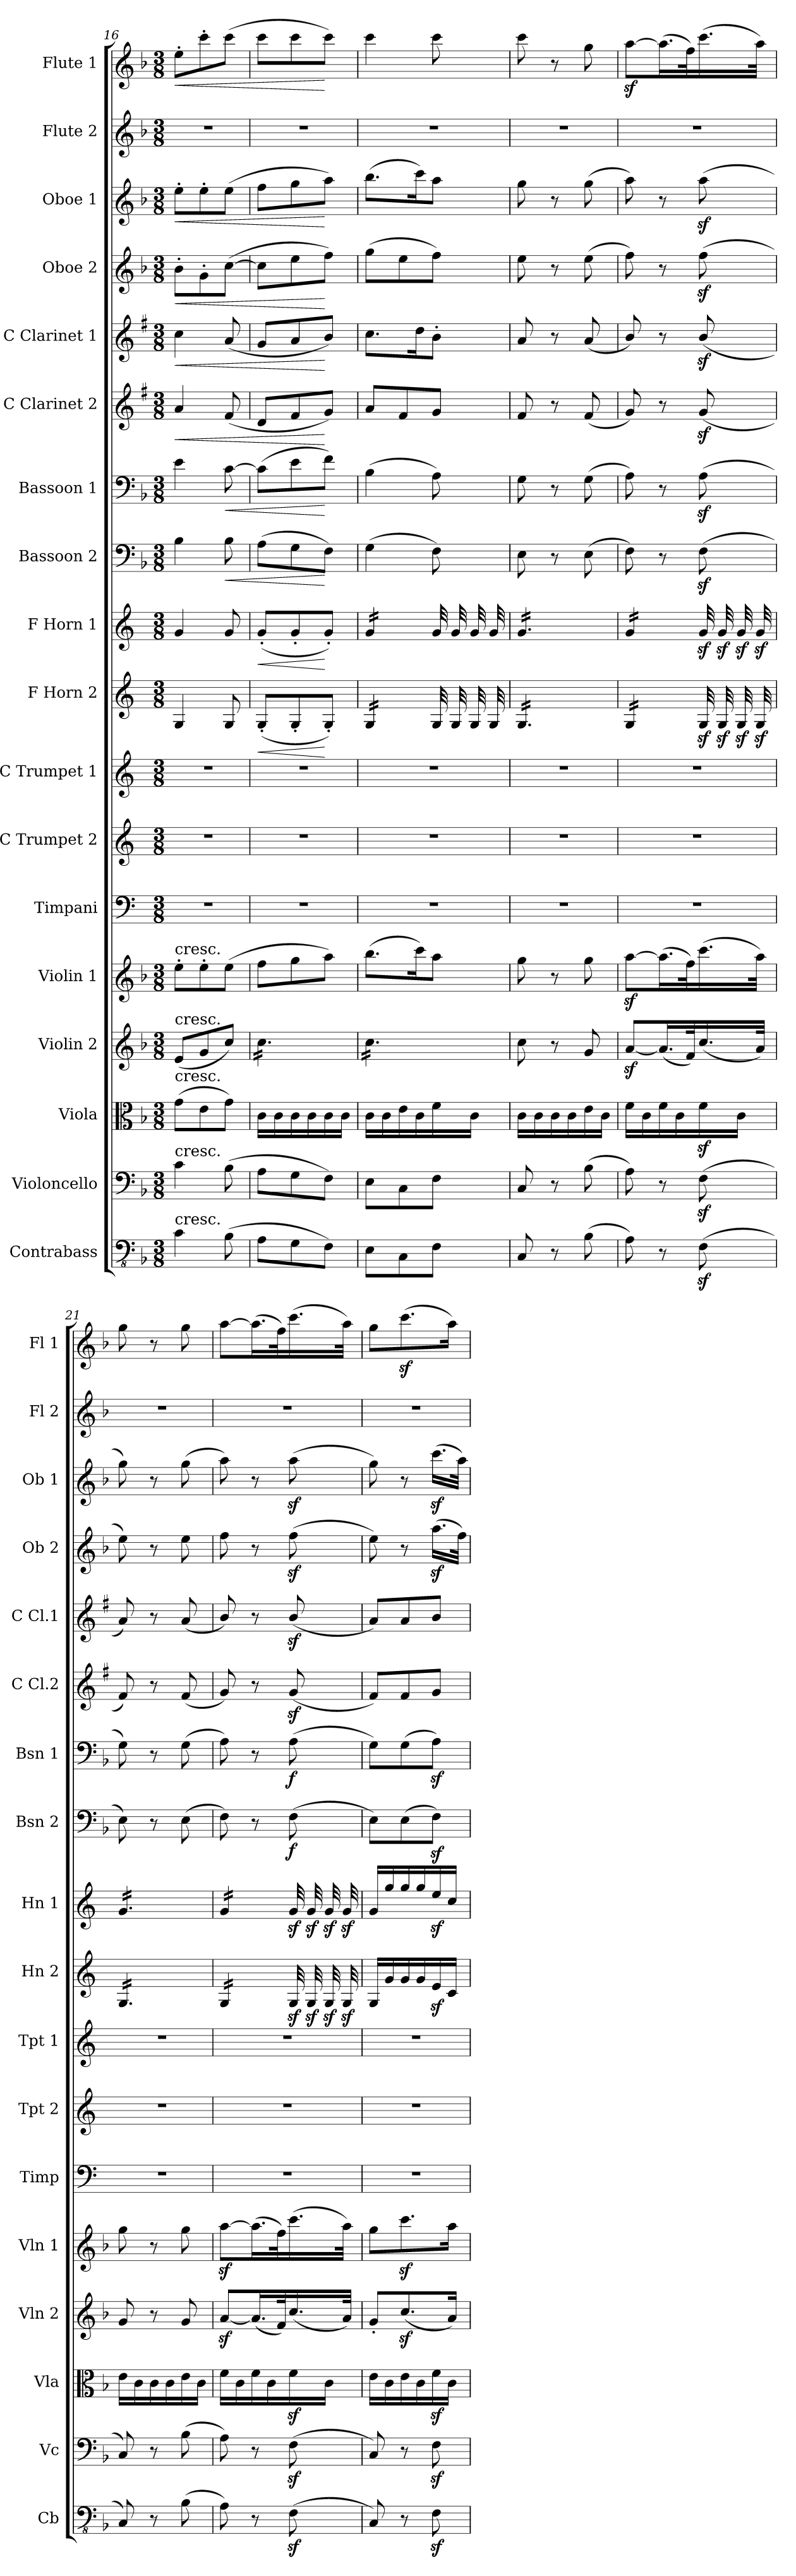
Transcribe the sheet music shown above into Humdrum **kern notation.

**kern	**kern	**kern	**kern	**kern	**kern	**kern	**kern	**kern	**dynam	**kern	**dynam	**kern	**dynam	**kern	**dynam	**kern	**dynam	**kern	**dynam	**kern	**dynam	**kern	**dynam	**kern	**kern	**dynam
*part18	*part17	*part16	*part15	*part14	*part13	*part12	*part11	*part10	*part10	*part9	*part9	*part8	*part8	*part7	*part7	*part6	*part6	*part5	*part5	*part4	*part4	*part3	*part3	*part2	*part1	*part1
*staff18	*staff17	*staff16	*staff15	*staff14	*staff13	*staff12	*staff11	*staff10	*staff10	*staff9	*staff9	*staff8	*staff8	*staff7	*staff7	*staff6	*staff6	*staff5	*staff5	*staff4	*staff4	*staff3	*staff3	*staff2	*staff1	*staff1
*I"Contrabass	*I"Violoncello	*I"Viola	*I"Violin 2	*I"Violin 1	*I"Timpani	*I"C Trumpet 2	*I"C Trumpet 1	*I"F Horn 2	*	*I"F Horn 1	*	*I"Bassoon 2	*	*I"Bassoon 1	*	*I"C Clarinet 2	*	*I"C Clarinet 1	*	*I"Oboe 2	*	*I"Oboe 1	*	*I"Flute 2	*I"Flute 1	*
*I'Cb	*I'Vc	*I'Vla	*I'Vln 2	*I'Vln 1	*I'Timp	*I'Tpt 2	*I'Tpt 1	*I'Hn 2	*	*I'Hn 1	*	*I'Bsn 2	*	*I'Bsn 1	*	*I'C Cl.2	*	*I'C Cl.1	*	*I'Ob 2	*	*I'Ob 1	*	*I'Fl 2	*I'Fl 1	*
*clefFv4	*clefF4	*clefC3	*clefG2	*clefG2	*clefF4	*clefG2	*clefG2	*clefG2	*	*clefG2	*	*clefF4	*	*clefF4	*	*clefG2	*	*clefG2	*	*clefG2	*	*clefG2	*	*clefG2	*clefG2	*
*	*	*	*	*	*	*	*	*ITrd4c7	*	*ITrd4c7	*	*	*	*	*	*ITrd1c2	*	*ITrd1c2	*	*	*	*	*	*	*	*
*k[b-]	*k[b-]	*k[b-]	*k[b-]	*k[b-]	*k[]	*k[]	*k[]	*k[b-]	*	*k[b-]	*	*k[b-]	*	*k[b-]	*	*k[b-]	*	*k[b-]	*	*k[b-]	*	*k[b-]	*	*k[b-]	*k[b-]	*
*F:	*F:	*F:	*F:	*F:	*	*	*	*	*	*	*	*F:	*	*F:	*	*F:	*	*F:	*	*F:	*	*F:	*	*F:	*F:	*
*M3/8	*M3/8	*M3/8	*M3/8	*M3/8	*M3/8	*M3/8	*M3/8	*M3/8	*	*M3/8	*	*M3/8	*	*M3/8	*	*M3/8	*	*M3/8	*	*M3/8	*	*M3/8	*	*M3/8	*M3/8	*
=16	=16	=16	=16	=16	=16	=16	=16	=16	=16	=16	=16	=16	=16	=16	=16	=16	=16	=16	=16	=16	=16	=16	=16	=16	=16	=16
!	!	!	!	!LO:TX:a:t=cresc.	!	!	!	!	!	!	!	!	!	!	!	!	!	!	!	!	!	!	!	!	!	!
!	!	!	!LO:TX:a:t=cresc.	!	!	!	!	!	!	!	!	!	!	!	!	!	!	!	!	!	!	!	!	!	!	!
!	!	!LO:TX:a:t=cresc.	!	!	!	!	!	!	!	!	!	!	!	!	!	!	!	!	!	!	!	!	!	!	!	!
!	!LO:TX:a:t=cresc.	!	!	!	!	!	!	!	!	!	!	!	!	!	!	!	!	!	!	!	!	!	!	!	!	!
!LO:TX:a:t=cresc.	!	!	!	!	!	!	!	!	!	!	!	!	!	!	!	!	!	!	!	!	!	!	!	!	!	!
!	!	!	!	!	!	!	!	!	!	!	!	!	!	!	!	!	!LO:HP:b	!	!LO:HP:b	!	!LO:HP:b	!	!LO:HP:b	!	!	!LO:HP:b
4C\	4c\	(8g\L	(8e/L	8ee'\L	4.r	4.r	4.r	4C/	.	4c/	.	4B-\	.	4e\	.	4g/	<	4b-\	<	8b-'\L	<	8ee'\L	<	4.r	8ee'\L	<
.	.	8e\	8g/	8ee'\	.	.	.	.	.	.	.	.	.	.	.	.	.	.	.	8g'\	.	8ee'\	.	.	8ccc'\	.
!	!	!	!	!	!	!	!	!	!	!	!	!	!LO:HP:b	!	!LO:HP:b	!	!	!	!	!	!	!	!	!	!	!
(8BB-\	(8B-\	8g\J)	8cc/J)	(8ee\J	.	.	.	8C/	.	8c/	.	8B-\	<	[8c\	<	(8e/	.	(8g/	.	([8cc\J	.	(8ee\J	.	.	(8ccc\J	.
=17	=17	=17	=17	=17	=17	=17	=17	=17	=17	=17	=17	=17	=17	=17	=17	=17	=17	=17	=17	=17	=17	=17	=17	=17	=17	=17
!	!	!	!	!	!	!	!	!	!LO:HP:b	!	!LO:HP:b	!	!	!	!	!	!	!	!	!	!	!	!	!	!	!
*	*	*	*tremolo	*	*	*	*	*	*	*	*	*	*	*	*	*	*	*	*	*	*	*	*	*	*	*
8AA\L	8A\L	16c\LL	16cc\LL	8ff\L	4.r	4.r	4.r	(8C'/L	<	(8c'/L	<	(8A\L	.	(8c\L]	.	8c/L	.	8f/L	.	8cc\L]	.	8ff\L	.	4.r	8ccc\L	.
.	.	16c\	16cc\	.	.	.	.	.	.	.	.	.	.	.	.	.	.	.	.	.	.	.	.	.	.	.
8GG\	8G\	16c\	16cc\	8gg\	.	.	.	8C'/	.	8c'/	.	8G\	.	8e\	.	8e/	.	8g/	.	8ee\	.	8gg\	.	.	8ccc\	.
.	.	16c\	16cc\	.	.	.	.	.	.	.	.	.	.	.	.	.	.	.	.	.	.	.	.	.	.	.
8FF\J)	8F\J)	16c\	16cc\	8aa\J)	.	.	.	8C'/J)	[	8c'/J)	[	8F\J)	[	8f\J)	[	8f/J)	[	8a/J)	[	8ff\J)	[	8aa\J)	[	.	8ccc\J)	[
.	.	16c\JJ	16cc\JJ	.	.	.	.	.	.	.	.	.	.	.	.	.	.	.	.	.	.	.	.	.	.	.
=18	=18	=18	=18	=18	=18	=18	=18	=18	=18	=18	=18	=18	=18	=18	=18	=18	=18	=18	=18	=18	=18	=18	=18	=18	=18	=18
*	*	*	*	*	*	*	*	*tremolo	*	*	*	*	*	*	*	*	*	*	*	*	*	*	*	*	*	*
*	*	*	*	*	*	*	*	*	*	*tremolo	*	*	*	*	*	*	*	*	*	*	*	*	*	*	*	*
8EE\L	8E\L	16c\LL	16cc\LL	(8.bb-\L	4.r	4.r	4.r	16C/LL	.	16c/LL	.	(4G\	.	(4B-\	.	8g/L	.	8.b-\L	.	(8gg\L	.	(8.bb-\L	.	4.r	4ccc\	.
.	.	16c\	16cc\	.	.	.	.	16C/	.	16c/	.	.	.	.	.	.	.	.	.	.	.	.	.	.	.	.
8CC\	8C\	16e\	16cc\	.	.	.	.	16C/	.	16c/	.	.	.	.	.	8e/	.	.	.	8ee\	.	.	.	.	.	.
.	.	16c\	16cc\	16ccc\K)	.	.	.	16C/JJ	.	16c/JJ	.	.	.	.	.	.	.	16cc\K	.	.	.	16ccc\K)	.	.	.	.
8FF\J	8F\J	16f\	16cc\	8aa\J	.	.	.	32C/	.	32c/	.	8F\)	.	8A\)	.	8f/J	.	8a'\J	.	8ff\J)	.	8aa\J	.	.	8ccc\	.
.	.	.	.	.	.	.	.	32C/	.	32c/	.	.	.	.	.	.	.	.	.	.	.	.	.	.	.	.
.	.	16c\JJ	16cc\JJ	.	.	.	.	32C/	.	32c/	.	.	.	.	.	.	.	.	.	.	.	.	.	.	.	.
*	*	*	*Xtremolo	*	*	*	*	*	*	*	*	*	*	*	*	*	*	*	*	*	*	*	*	*	*	*
.	.	.	.	.	.	.	.	32C/	.	32c/	.	.	.	.	.	.	.	.	.	.	.	.	.	.	.	.
=19	=19	=19	=19	=19	=19	=19	=19	=19	=19	=19	=19	=19	=19	=19	=19	=19	=19	=19	=19	=19	=19	=19	=19	=19	=19	=19
8CC/	8C/	16c\LL	8cc\	8gg\	4.r	4.r	4.r	16C/LL	.	16c/LL	.	8E\	.	8G\	.	8e/	.	8g/	.	8ee\	.	8gg\	.	4.r	8ccc\	.
.	.	16c\	.	.	.	.	.	16C/	.	16c/	.	.	.	.	.	.	.	.	.	.	.	.	.	.	.	.
8r	8r	16c\	8r	8r	.	.	.	16C/	.	16c/	.	8r	.	8r	.	8r	.	8r	.	8r	.	8r	.	.	8r	.
.	.	16c\	.	.	.	.	.	16C/	.	16c/	.	.	.	.	.	.	.	.	.	.	.	.	.	.	.	.
(8BB-\	(8B-\	16e\	8g/	8gg\	.	.	.	16C/	.	16c/	.	(8E\	.	(8G\	.	(8e/	.	(8g/	.	(8ee\	.	(8gg\	.	.	8gg\	.
.	.	16c\JJ	.	.	.	.	.	16C/JJ	.	16c/JJ	.	.	.	.	.	.	.	.	.	.	.	.	.	.	.	.
=20	=20	=20	=20	=20	=20	=20	=20	=20	=20	=20	=20	=20	=20	=20	=20	=20	=20	=20	=20	=20	=20	=20	=20	=20	=20	=20
8AA\)	8A\)	16f\LL	[8az</L	[8aaz<\L	4.r	4.r	4.r	16C/LL	.	16c/LL	.	8F\)	.	8A\)	.	8f/)	.	8a/)	.	8ff\)	.	8aa\)	.	4.r	[8aaz<\L	.
.	.	16c\	.	.	.	.	.	16C/	.	16c/	.	.	.	.	.	.	.	.	.	.	.	.	.	.	.	.
8r	8r	16f\	(16.a/L]	(16.aa\L]	.	.	.	16C/	.	16c/	.	8r	.	8r	.	8r	.	8r	.	8r	.	8r	.	.	(16.aa\L]	.
.	.	16c\	.	.	.	.	.	16C/JJ	.	16c/JJ	.	.	.	.	.	.	.	.	.	.	.	.	.	.	.	.
.	.	.	32f/K)	32ff\K)	.	.	.	.	.	.	.	.	.	.	.	.	.	.	.	.	.	.	.	.	32ff\K)	.
(8FFz<\	(8Fz<\	16fz<\	(16.cc/	(16.ccc\	.	.	.	32Cz</	.	32cz</	.	(8Fz<\	.	(8Az<\	.	(8fz</	.	(8az</	.	(8ffz<\	.	(8aaz<\	.	.	(16.ccc\	.
.	.	.	.	.	.	.	.	32Cz</	.	32cz</	.	.	.	.	.	.	.	.	.	.	.	.	.	.	.	.
.	.	16c\JJ	.	.	.	.	.	32Cz</	.	32cz</	.	.	.	.	.	.	.	.	.	.	.	.	.	.	.	.
.	.	.	32a/JJk)	32aa\JJk)	.	.	.	32Cz</	.	32cz</	.	.	.	.	.	.	.	.	.	.	.	.	.	.	32aa\JJk)	.
=21	=21	=21	=21	=21	=21	=21	=21	=21	=21	=21	=21	=21	=21	=21	=21	=21	=21	=21	=21	=21	=21	=21	=21	=21	=21	=21
8CC/)	8C/)	16e\LL	8g/	8gg\	4.r	4.r	4.r	16C/LL	.	16c/LL	.	8E\)	.	8G\)	.	8e/)	.	8g/)	.	8ee\)	.	8gg\)	.	4.r	8gg\	.
.	.	16c\	.	.	.	.	.	16C/	.	16c/	.	.	.	.	.	.	.	.	.	.	.	.	.	.	.	.
8r	8r	16c\	8r	8r	.	.	.	16C/	.	16c/	.	8r	.	8r	.	8r	.	8r	.	8r	.	8r	.	.	8r	.
.	.	16c\	.	.	.	.	.	16C/	.	16c/	.	.	.	.	.	.	.	.	.	.	.	.	.	.	.	.
(8BB-\	(8B-\	16e\	8g/	8gg\	.	.	.	16C/	.	16c/	.	(8E\	.	(8G\	.	(8e/	.	(8g/	.	8ee\	.	(8gg\	.	.	8gg\	.
.	.	16c\JJ	.	.	.	.	.	16C/JJ	.	16c/JJ	.	.	.	.	.	.	.	.	.	.	.	.	.	.	.	.
=22	=22	=22	=22	=22	=22	=22	=22	=22	=22	=22	=22	=22	=22	=22	=22	=22	=22	=22	=22	=22	=22	=22	=22	=22	=22	=22
8AA\)	8A\)	16f\LL	[8az</L	[8aaz<\L	4.r	4.r	4.r	16C/LL	.	16c/LL	.	8F\)	.	8A\)	.	8f/)	.	8a/)	.	8ff\	.	8aa\)	.	4.r	[8aa\L	.
.	.	16c\	.	.	.	.	.	16C/	.	16c/	.	.	.	.	.	.	.	.	.	.	.	.	.	.	.	.
8r	8r	16f\	(16.a/L]	(16.aa\L]	.	.	.	16C/	.	16c/	.	8r	.	8r	.	8r	.	8r	.	8r	.	8r	.	.	(16.aa\L]	.
.	.	16c\	.	.	.	.	.	16C/JJ	.	16c/JJ	.	.	.	.	.	.	.	.	.	.	.	.	.	.	.	.
.	.	.	32f/K)	32ff\K)	.	.	.	.	.	.	.	.	.	.	.	.	.	.	.	.	.	.	.	.	32ff\K)	.
!	!	!	!	!	!	!	!	!	!	!	!	!	!LO:DY:b	!	!LO:DY:b	!	!	!	!	!	!	!	!	!	!	!
(8FFz<\	(8Fz<\	16fz<\	(16.cc/	(16.ccc\	.	.	.	32Cz</	.	32cz</	.	(8F\	f	(8A\	f	(8fz</	.	(8az</	.	(8ffz<\	.	(8aaz<\	.	.	(16.ccc\	.
.	.	.	.	.	.	.	.	32Cz</	.	32cz</	.	.	.	.	.	.	.	.	.	.	.	.	.	.	.	.
.	.	16c\JJ	.	.	.	.	.	32Cz</	.	32cz</	.	.	.	.	.	.	.	.	.	.	.	.	.	.	.	.
.	.	.	32a/JJk)	32aa\JJk)	.	.	.	32Cz</	.	32cz</	.	.	.	.	.	.	.	.	.	.	.	.	.	.	32aa\JJk)	.
*	*	*	*	*	*	*	*	*	*	*Xtremolo	*	*	*	*	*	*	*	*	*	*	*	*	*	*	*	*
*	*	*	*	*	*	*	*	*Xtremolo	*	*	*	*	*	*	*	*	*	*	*	*	*	*	*	*	*	*
=23	=23	=23	=23	=23	=23	=23	=23	=23	=23	=23	=23	=23	=23	=23	=23	=23	=23	=23	=23	=23	=23	=23	=23	=23	=23	=23
8CC/)	8C/)	16e\LL	8g'/L	8gg\L	4.r	4.r	4.r	16C/LL	.	16c/LL	.	8E\L)	.	8G\L)	.	8e/L)	.	8g/L)	.	8ee\)	.	8gg\)	.	4.r	8gg\L	.
.	.	16c\	.	.	.	.	.	16c/	.	16cc/	.	.	.	.	.	.	.	.	.	.	.	.	.	.	.	.
8r	8r	16e\	(8.ccz</	8.cccz<\	.	.	.	16c/	.	16cc/	.	(8E\	.	(8G\	.	8e/	.	8g/	.	8r	.	8r	.	.	(8.cccz<\	.
.	.	16c\	.	.	.	.	.	16c/	.	16cc/	.	.	.	.	.	.	.	.	.	.	.	.	.	.	.	.
8FFz<\	8Fz<\	16fz<\	.	.	.	.	.	16Az</	.	16az</	.	8Fz<\J)	.	8Az<\J)	.	8f/J	.	8a/J	.	(16.aaz<\LL	.	(16.cccz<\LL	.	.	.	.
.	.	16c\JJ	16a/Jk)	16aa\Jk	.	.	.	16F/JJ	.	16f/JJ	.	.	.	.	.	.	.	.	.	.	.	.	.	.	16aa\Jk)	.
.	.	.	.	.	.	.	.	.	.	.	.	.	.	.	.	.	.	.	.	32ff\JJk)	.	32aa\JJk)	.	.	.	.
=	=	=	=	=	=	=	=	=	=	=	=	=	=	=	=	=	=	=	=	=	=	=	=	=	=	=
*-	*-	*-	*-	*-	*-	*-	*-	*-	*-	*-	*-	*-	*-	*-	*-	*-	*-	*-	*-	*-	*-	*-	*-	*-	*-	*-
